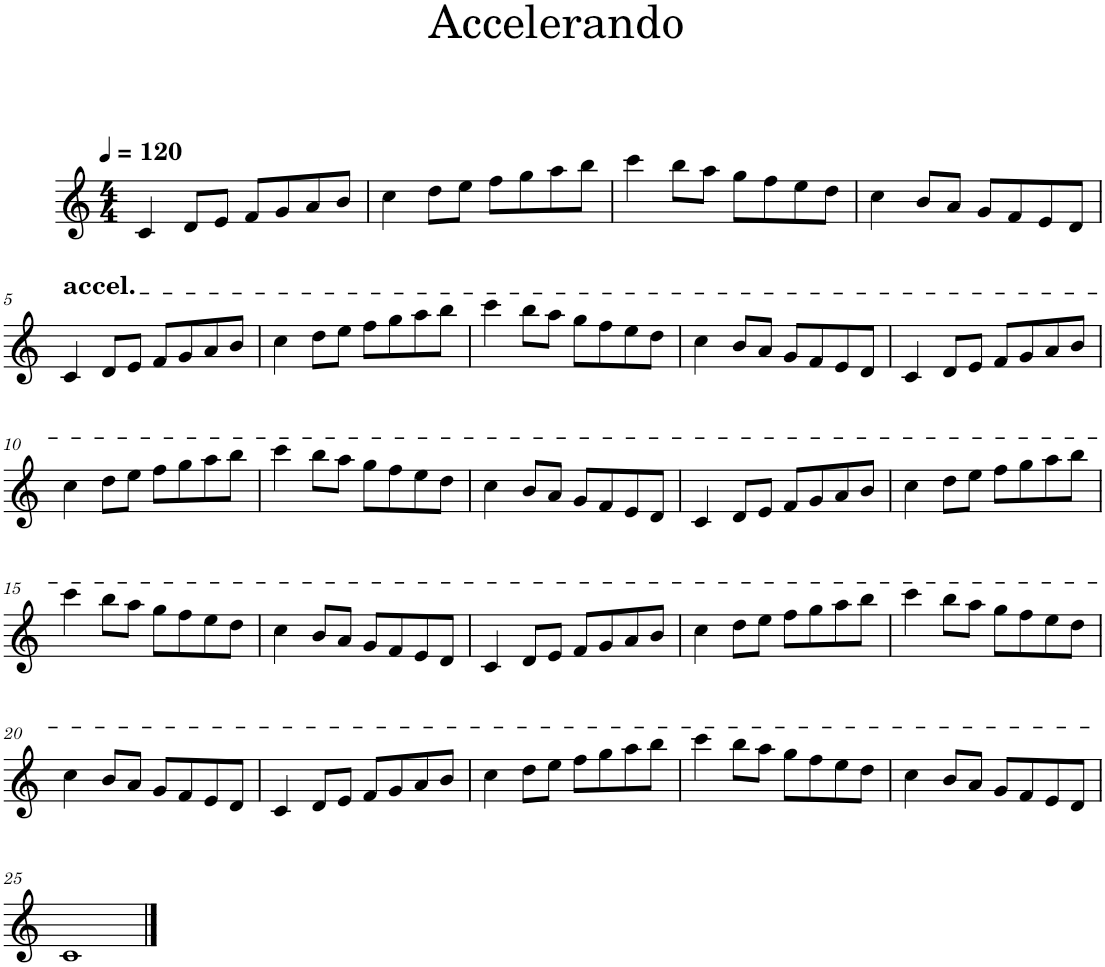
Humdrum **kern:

**kern
*part1
*staff1
*I"Violin
*I'Vln.
*clefG2
*k[]
*M4/4
*MM120
=1
4c/
8d/L
8e/J
8f/L
8g/
8a/
8b/J
=2
4cc\
8dd\L
8ee\J
8ff\L
8gg\
8aa\
8bb\J
=3
4ccc\
8bb\L
8aa\J
8gg\L
8ff\
8ee\
8dd\J
=4
4cc\
8b/L
8a/J
8g/L
8f/
8e/
8d/J
!!LO:LB:g=z
=5
!LO:TX:a:t=accel.
4c/
8d/L
8e/J
8f/L
8g/
8a/
8b/J
=6
4cc\
8dd\L
8ee\J
8ff\L
8gg\
8aa\
8bb\J
=7
4ccc\
8bb\L
8aa\J
8gg\L
8ff\
8ee\
8dd\J
=8
4cc\
8b/L
8a/J
8g/L
8f/
8e/
8d/J
=9
4c/
8d/L
8e/J
8f/L
8g/
8a/
8b/J
!!LO:LB:g=z
=10
4cc\
8dd\L
8ee\J
8ff\L
8gg\
8aa\
8bb\J
=11
4ccc\
8bb\L
8aa\J
8gg\L
8ff\
8ee\
8dd\J
=12
4cc\
8b/L
8a/J
8g/L
8f/
8e/
8d/J
=13
4c/
8d/L
8e/J
8f/L
8g/
8a/
8b/J
=14
4cc\
8dd\L
8ee\J
8ff\L
8gg\
8aa\
8bb\J
!!LO:LB:g=z
=15
4ccc\
8bb\L
8aa\J
8gg\L
8ff\
8ee\
8dd\J
=16
4cc\
8b/L
8a/J
8g/L
8f/
8e/
8d/J
=17
4c/
8d/L
8e/J
8f/L
8g/
8a/
8b/J
=18
4cc\
8dd\L
8ee\J
8ff\L
8gg\
8aa\
8bb\J
=19
4ccc\
8bb\L
8aa\J
8gg\L
8ff\
8ee\
8dd\J
!!LO:LB:g=z
=20
4cc\
8b/L
8a/J
8g/L
8f/
8e/
8d/J
=21
4c/
8d/L
8e/J
8f/L
8g/
8a/
8b/J
=22
4cc\
8dd\L
8ee\J
8ff\L
8gg\
8aa\
8bb\J
=23
4ccc\
8bb\L
8aa\J
8gg\L
8ff\
8ee\
8dd\J
=24
4cc\
8b/L
8a/J
8g/L
8f/
8e/
8d/J
!!LO:LB:g=z
=25
1c
==
*-
